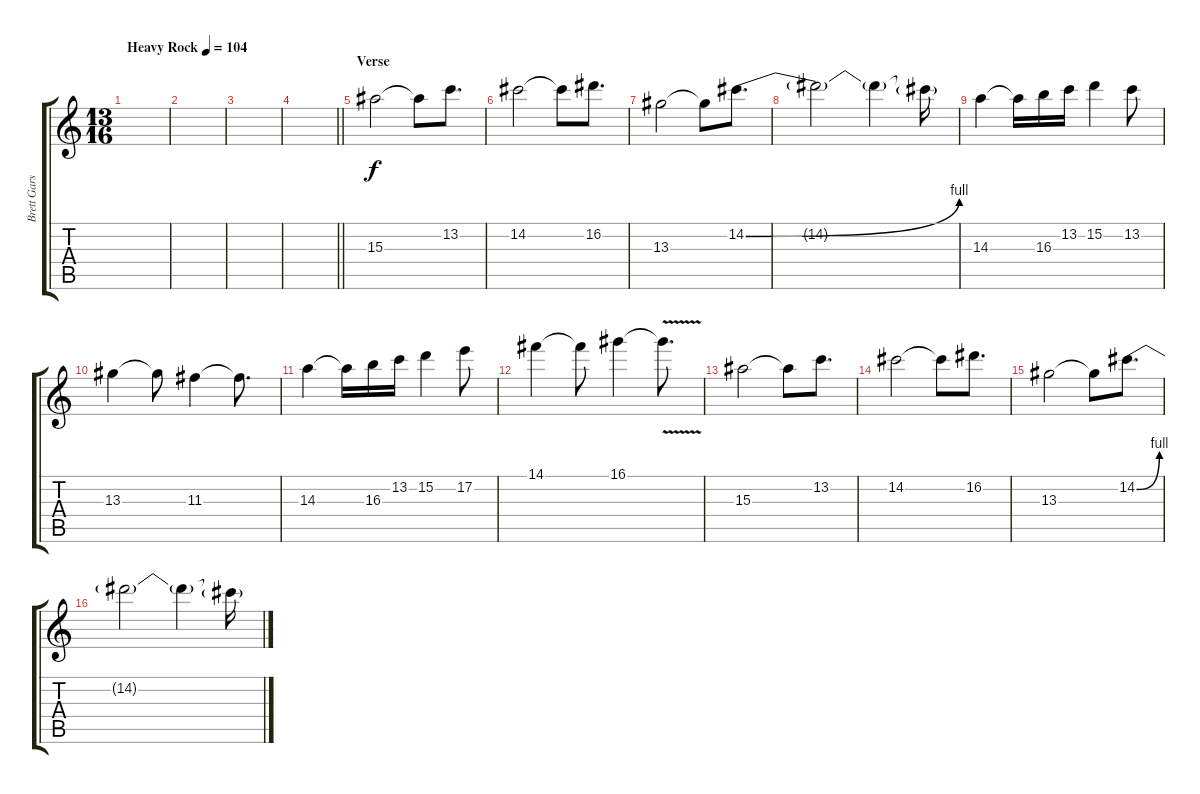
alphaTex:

\track ("Brett Garsed" "Brett Gars") {instrument distortionguitar}
\staff {score tabs}
\tuning (E4 B3 G3 D3 A2 E2) {hide}
\ts (13 16)
\tempo (104 "Heavy Rock")
\clef g2
\ks c
|
|
|
\barLineRight lightlight
|
\section ("" "Verse")
15.3.2 15.3{t}.8 13.2.8{d} |
14.2.2 14.2{t}.8 16.2.8{d} |
13.3.2 13.3{t}.8 14.2{be (bend 0 0 60 4)}.8{d} |
14.2{t}.2 14.2{t}.4 14.2{t}.16 |
14.3.4 14.3{t}.16 16.3.16 13.2.16 15.2.4 13.2.8 |
13.3.4 13.3{t}.8 11.3.4 11.3{t}.8{d} |
14.3.4 14.3{t}.16 16.3.16 13.2.16 15.2.4 17.2.8 |
14.1.4 14.1{t}.8 16.1.4 16.1{v t}.8{d} |
15.3.2 15.3{t}.8 13.2.8{d} |
14.2.2 14.2{t}.8 16.2.8{d} |
13.3.2 13.3{t}.8 14.2{be (bend 0 0 60 4)}.8{d} |
14.2{t}.2 14.2{t}.4 14.2{t}.16
